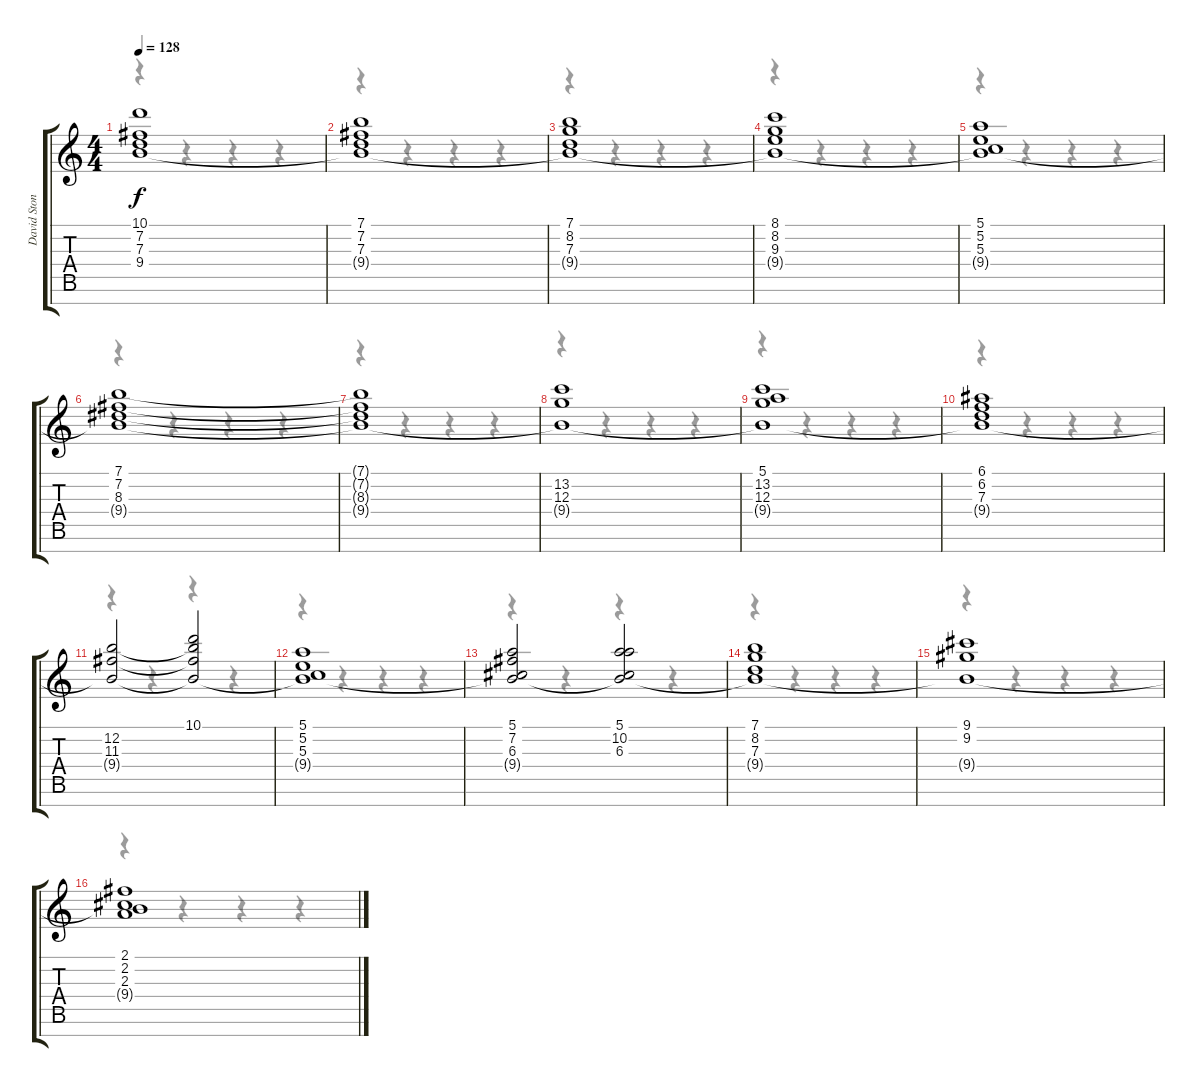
\track ("David Stone - Keys 1" "David Ston") {instrument electricbassfinger}
\staff {score tabs}
\tuning (E4 B3 G3 D3 A2 E2 B1) {hide}
\voice
\ts (4 4)
\tempo 128
\clef g2
\ks c
(10.1 7.2 7.3 9.4{t}).1{dy f} |
(7.1 7.2 7.3 9.4{t}).1 |
(7.1 8.2 7.3 9.4{t}).1 |
(8.1 8.2 9.3 9.4{t}).1 |
(5.1 5.2 5.3 9.4{t}).1 |
(7.1 7.2 8.3 9.4{t}).1 |
(7.1{t} 7.2{t} 8.3{t} 9.4{t}).1 |
(13.2 12.3 9.4{t}).1 |
(5.1 13.2 12.3 9.4{t}).1 |
(6.1 6.2 7.3 9.4{t}).1 |
(12.2 11.3 9.4{t}).2 (10.1 12.2{t} 11.3{t} 9.4{t}).2 |
(5.1 5.2 5.3 9.4{t}).1 |
(5.1 7.2 6.3 9.4{t}).2 (5.1 10.2 6.3 9.4{t}).2 |
(7.1 8.2 7.3 9.4{t}).1 |
(9.1 9.2 9.4{t}).1 |
(2.1 2.2 2.3 9.4{t}).1
\voice
\clef g2
\ottava regular
\simile none
\ks c
r.4{dy f} r.4 r.4 r.4 |
r.4 r.4 r.4 r.4 |
r.4 r.4 r.4 r.4 |
r.4 r.4 r.4 r.4 |
r.4 r.4 r.4 r.4 |
r.4 r.4 r.4 r.4 |
r.4 r.4 r.4 r.4 |
r.4 r.4 r.4 r.4 |
r.4 r.4 r.4 r.4 |
r.4 r.4 r.4 r.4 |
r.4 r.4 r.4 r.4 |
r.4 r.4 r.4 r.4 |
r.4 r.4 r.4 r.4 |
r.4 r.4 r.4 r.4 |
r.4 r.4 r.4 r.4 |
r.4 r.4 r.4 r.4
